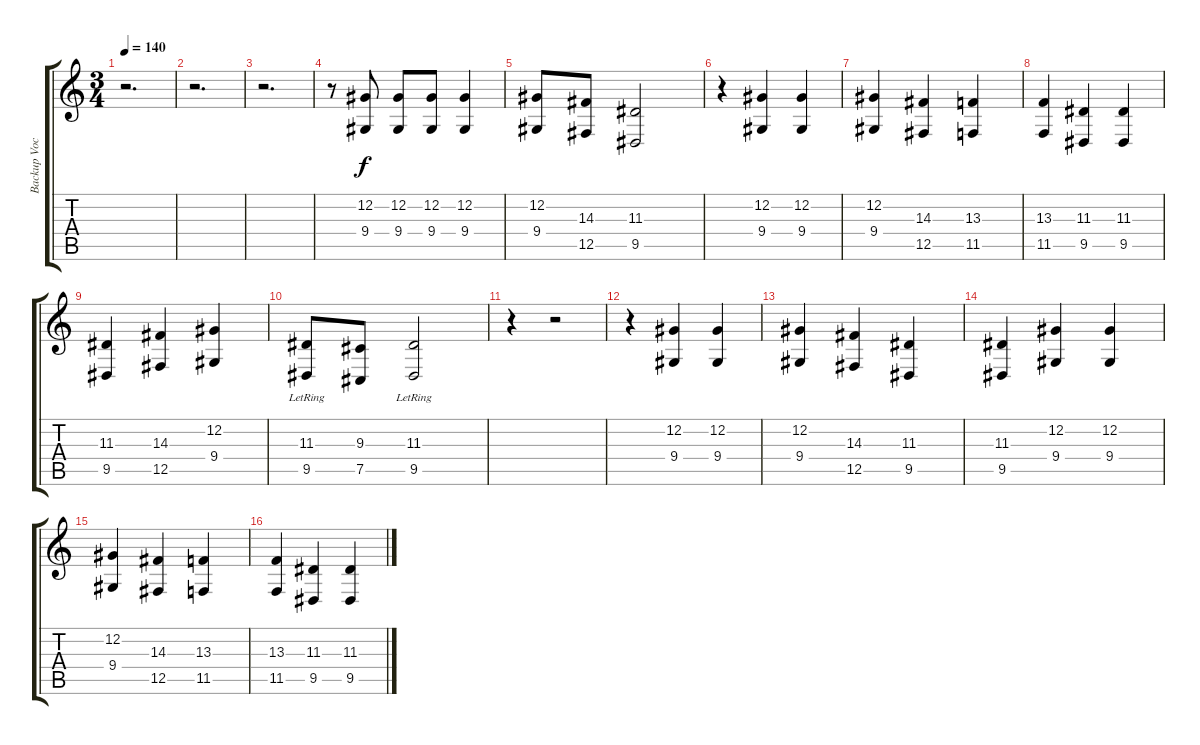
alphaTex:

\track ("Backup Vocals" "Backup Voc") {instrument pad1newage}
\staff {score tabs}
\tuning (Db4 Ab3 E3 B2 Gb2 Db2) {hide}
\ts (3 4)
\tempo 140
\clef g2
\ks c
r.2{d dy f} |
r.2{d} |
r.2{d} |
r.8 (12.2 9.4).8 (12.2 9.4).8 (12.2 9.4).8 (12.2 9.4).4 |
(12.2 9.4).8 (14.3 12.5).8 (11.3 9.5).2 |
r.4 (12.2 9.4).4 (12.2 9.4).4 |
(12.2 9.4).4 (14.3 12.5).4 (13.3 11.5).4 |
(13.3 11.5).4 (11.3 9.5).4 (11.3 9.5).4 |
(11.3 9.5).4 (14.3 12.5).4 (12.2 9.4).4 |
(11.3{lr} 9.5{lr}).8 (9.3 7.5).8 (11.3{lr} 9.5{lr}).2 |
r.4 r.2 |
r.4 (12.2 9.4).4 (12.2 9.4).4 |
(12.2 9.4).4 (14.3 12.5).4 (11.3 9.5).4 |
(11.3 9.5).4 (12.2 9.4).4 (12.2 9.4).4 |
(12.2 9.4).4 (14.3 12.5).4 (13.3 11.5).4 |
(13.3 11.5).4 (11.3 9.5).4 (11.3 9.5).4
